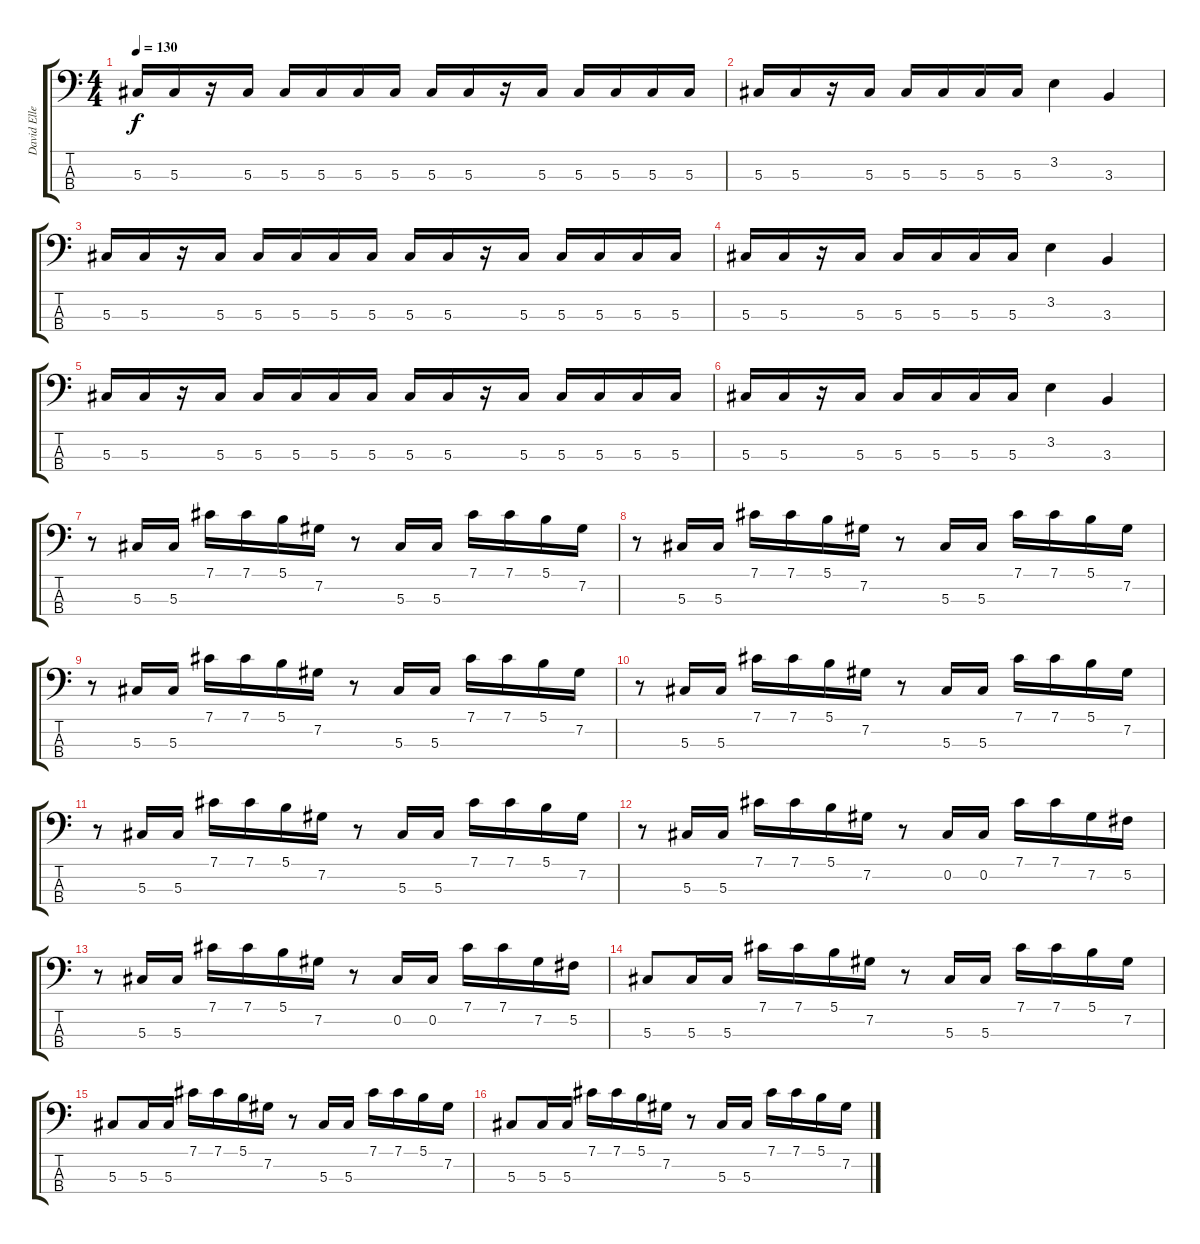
\track ("David Ellefson" "David Elle") {instrument electricbasspick}
\staff {score tabs}
\tuning (Gb2 Db2 Ab1 Db1) {hide}
\ts (4 4)
\tempo 130
\clef f4
\ks c
5.3.16{dy f} 5.3.16 r.16 5.3.16 5.3.16 5.3.16 5.3.16 5.3.16 5.3.16 5.3.16 r.16 5.3.16 5.3.16 5.3.16 5.3.16 5.3.16 |
5.3.16 5.3.16 r.16 5.3.16 5.3.16 5.3.16 5.3.16 5.3.16 3.2.4 3.3.4 |
5.3.16 5.3.16 r.16 5.3.16 5.3.16 5.3.16 5.3.16 5.3.16 5.3.16 5.3.16 r.16 5.3.16 5.3.16 5.3.16 5.3.16 5.3.16 |
5.3.16 5.3.16 r.16 5.3.16 5.3.16 5.3.16 5.3.16 5.3.16 3.2.4 3.3.4 |
5.3.16 5.3.16 r.16 5.3.16 5.3.16 5.3.16 5.3.16 5.3.16 5.3.16 5.3.16 r.16 5.3.16 5.3.16 5.3.16 5.3.16 5.3.16 |
5.3.16 5.3.16 r.16 5.3.16 5.3.16 5.3.16 5.3.16 5.3.16 3.2.4 3.3.4 |
r.8 5.3.16 5.3.16 7.1.16 7.1.16 5.1.16 7.2.16 r.8 5.3.16 5.3.16 7.1.16 7.1.16 5.1.16 7.2.16 |
r.8 5.3.16 5.3.16 7.1.16 7.1.16 5.1.16 7.2.16 r.8 5.3.16 5.3.16 7.1.16 7.1.16 5.1.16 7.2.16 |
r.8 5.3.16 5.3.16 7.1.16 7.1.16 5.1.16 7.2.16 r.8 5.3.16 5.3.16 7.1.16 7.1.16 5.1.16 7.2.16 |
r.8 5.3.16 5.3.16 7.1.16 7.1.16 5.1.16 7.2.16 r.8 5.3.16 5.3.16 7.1.16 7.1.16 5.1.16 7.2.16 |
r.8 5.3.16 5.3.16 7.1.16 7.1.16 5.1.16 7.2.16 r.8 5.3.16 5.3.16 7.1.16 7.1.16 5.1.16 7.2.16 |
r.8 5.3.16 5.3.16 7.1.16 7.1.16 5.1.16 7.2.16 r.8 0.2.16 0.2.16 7.1.16 7.1.16 7.2.16 5.2.16 |
r.8 5.3.16 5.3.16 7.1.16 7.1.16 5.1.16 7.2.16 r.8 0.2.16 0.2.16 7.1.16 7.1.16 7.2.16 5.2.16 |
5.3.8 5.3.16 5.3.16 7.1.16 7.1.16 5.1.16 7.2.16 r.8 5.3.16 5.3.16 7.1.16 7.1.16 5.1.16 7.2.16 |
5.3.8 5.3.16 5.3.16 7.1.16 7.1.16 5.1.16 7.2.16 r.8 5.3.16 5.3.16 7.1.16 7.1.16 5.1.16 7.2.16 |
5.3.8 5.3.16 5.3.16 7.1.16 7.1.16 5.1.16 7.2.16 r.8 5.3.16 5.3.16 7.1.16 7.1.16 5.1.16 7.2.16
